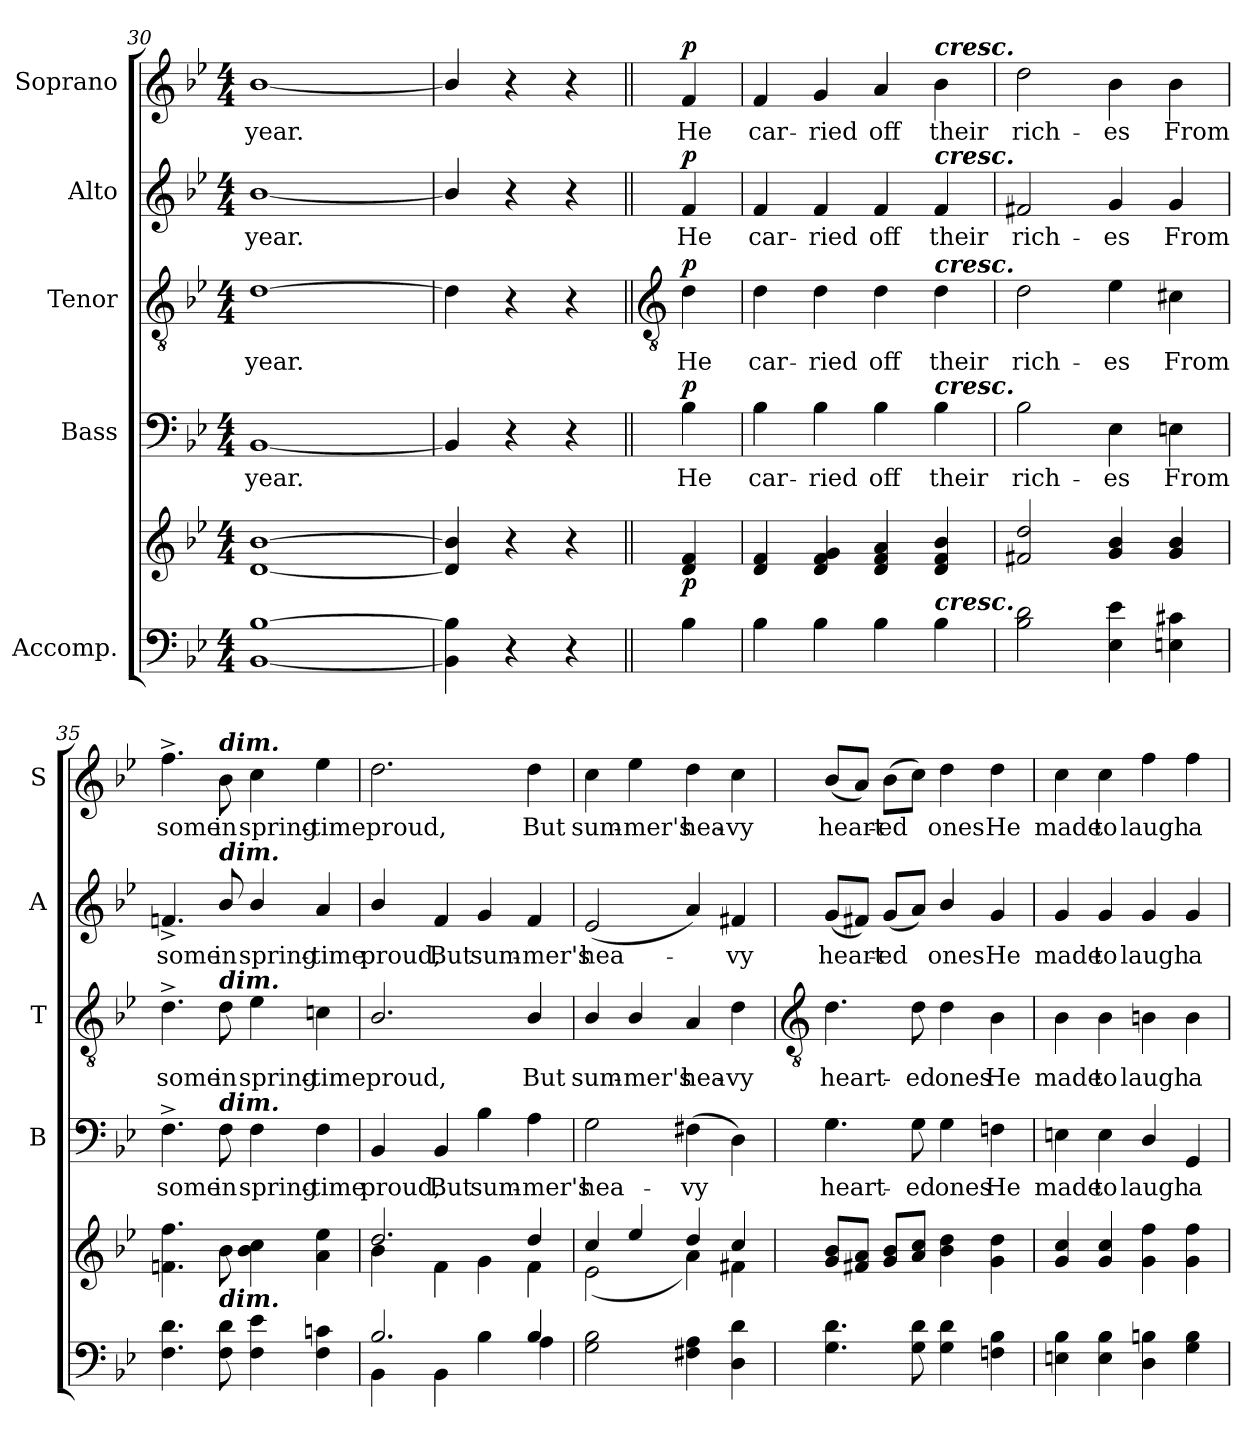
**kern	**kern	**dynam	**kern	**text	**dynam	**kern	**text	**dynam	**kern	**text	**dynam	**kern	**text	**dynam
*part5	*part5	*part5	*part4	*part4	*part4	*part3	*part3	*part3	*part2	*part2	*part2	*part1	*part1	*part1
*staff6	*staff5	*staff5/6	*staff4	*staff4	*staff4	*staff3	*staff3	*staff3	*staff2	*staff2	*staff2	*staff1	*staff1	*staff1
*I"Accomp.	*	*	*I"Bass	*	*	*I"Tenor	*	*	*I"Alto	*	*	*I"Soprano	*	*
*	*	*	*I'B	*	*	*I'T	*	*	*I'A	*	*	*I'S	*	*
*clefF4	*clefG2	*	*clefF4	*	*	*clefGv2	*	*	*clefG2	*	*	*clefG2	*	*
*k[b-e-]	*k[b-e-]	*	*k[b-e-]	*	*	*k[b-e-]	*	*	*k[b-e-]	*	*	*k[b-e-]	*	*
*B-:	*B-:	*	*B-:	*	*	*B-:	*	*	*B-:	*	*	*B-:	*	*
*M4/4	*M4/4	*	*M4/4	*	*	*M4/4	*	*	*M4/4	*	*	*M4/4	*	*
=30	=30	=30	=30	=30	=30	=30	=30	=30	=30	=30	=30	=30	=30	=30
*^	*^	*	*	*	*	*	*	*	*	*	*	*	*	*
!	!	!	!	!	!	!LO:LY:b	!	!	!LO:LY:b	!	!	!LO:LY:b	!	!	!LO:LY:b	!
[1BB-/ [1B-/	2ryy	[1d [1b-	2ryy	.	[1BB-	year.	.	[1d	year.	.	[1b-/	year.	.	[1b-/	year.	.
.	2ryy	.	2ryy	.	.	.	.	.	.	.	.	.	.	.	.	.
=31	=31	=31	=31	=31	=31	=31	=31	=31	=31	=31	=31	=31	=31	=31	=31	=31
4BB-\] 4B-\]	2ryy	4d] 4b-]	2ryy	.	4BB-]	.	.	4d]	.	.	4b-/]	.	.	4b-/]	.	.
4r	.	4r	.	.	4r	.	.	4r	.	.	4r	.	.	4r	.	.
4r	4ryy	4r	4ryy	.	4r	.	.	4r	.	.	4r	.	.	4r	.	.
!!LO:LB:g=z
=32||	=32||	=32||	=32||	=32||	=32||	=32||	=32||	=32||	=32||	=32||	=32||	=32||	=32||	=32||	=32||	=32||
*	*	*	*	*	*	*	*	*clefGv2	*	*	*	*	*	*	*	*
!	!	!	!	!LO:DY:b	!	!LO:LY:b	!LO:DY:b	!	!LO:LY:b	!LO:DY:b	!	!LO:LY:b	!LO:DY:b	!	!LO:LY:b	!LO:DY:b
4B-\	4ryy	4d 4f	4ryy	p	4B-	He	p	4d	He	p	4f	He	p	4f	He	p
=33	=33	=33	=33	=33	=33	=33	=33	=33	=33	=33	=33	=33	=33	=33	=33	=33
!	!	!	!	!	!	!LO:LY:b	!	!	!LO:LY:b	!	!	!LO:LY:b	!	!	!LO:LY:b	!
4B-\	2ryy	4d 4f	2ryy	.	4B-	car-	.	4d	car-	.	4f	car-	.	4f	car-	.
!	!	!	!	!	!	!LO:LY:b	!	!	!LO:LY:b	!	!	!LO:LY:b	!	!	!LO:LY:b	!
4B-\	.	4d 4f 4g	.	.	4B-	-ried	.	4d	-ried	.	4f	-ried	.	4g	-ried	.
!	!	!	!	!	!	!LO:LY:b	!	!	!LO:LY:b	!	!	!LO:LY:b	!	!	!LO:LY:b	!
4B-\	2ryy	4d 4f 4a	2ryy	.	4B-	off	.	4d	off	.	4f	off	.	4a	off	.
!	!	!	!	!	!	!	!	!	!	!	!	!	!	!LO:TX:a:Bi:t=cresc.	!	!
!	!	!	!	!	!	!	!	!	!	!	!LO:TX:a:Bi:t=cresc.	!	!	!	!	!
!	!	!	!	!	!	!	!	!LO:TX:a:Bi:t=cresc.	!	!	!	!	!	!	!	!
!	!	!	!	!	!LO:TX:a:Bi:t=cresc.	!	!	!	!	!	!	!	!	!	!	!
!LO:TX:a:Bi:t=cresc.	!	!	!	!	!	!	!	!	!	!	!	!	!	!	!	!
!	!	!	!	!	!	!LO:LY:b	!	!	!LO:LY:b	!	!	!LO:LY:b	!	!	!LO:LY:b	!
4B-\	.	4d 4f 4b-	.	.	4B-	their	.	4d	their	.	4f	their	.	4b-	their	.
=34	=34	=34	=34	=34	=34	=34	=34	=34	=34	=34	=34	=34	=34	=34	=34	=34
!	!	!	!	!	!	!LO:LY:b	!	!	!LO:LY:b	!	!	!LO:LY:b	!	!	!LO:LY:b	!
2B-\ 2d\	2ryy	2f#X 2dd	2ryy	.	2B-	rich-	.	2d	rich-	.	2f#X	rich-	.	2dd	rich-	.
!	!	!	!	!	!	!LO:LY:b	!	!	!LO:LY:b	!	!	!LO:LY:b	!	!	!LO:LY:b	!
4E-\ 4e-\	2ryy	4g 4b-	2ryy	.	4E-	-es	.	4e-	-es	.	4g	-es	.	4b-	-es	.
!	!	!	!	!	!	!LO:LY:b	!	!	!LO:LY:b	!	!	!LO:LY:b	!	!	!LO:LY:b	!
4En\ 4c#X\	.	4g 4b-	.	.	4En	From	.	4c#X	From	.	4g	From	.	4b-	From	.
=35	=35	=35	=35	=35	=35	=35	=35	=35	=35	=35	=35	=35	=35	=35	=35	=35
!	!	!	!	!	!	!LO:LY:b	!	!	!LO:LY:b	!	!	!LO:LY:b	!	!	!LO:LY:b	!
4.F\ 4.d\	2ryy	4.fn\ 4.ff\	2ryy	.	4.F^	some	.	4.d^	some	.	4.fn^	some	.	4.ff^	some	.
!	!	!	!	!	!	!	!	!	!	!	!	!	!	!LO:TX:a:Bi:t=dim.	!	!
!	!	!	!	!	!	!	!	!	!	!	!LO:TX:a:Bi:t=dim.	!	!	!	!	!
!	!	!	!	!	!	!	!	!LO:TX:a:Bi:t=dim.	!	!	!	!	!	!	!	!
!	!	!	!	!	!LO:TX:a:Bi:t=dim.	!	!	!	!	!	!	!	!	!	!	!
!LO:TX:a:Bi:t=dim.	!	!	!	!	!	!	!	!	!	!	!	!	!	!	!	!
!	!	!	!	!	!	!LO:LY:b	!	!	!LO:LY:b	!	!	!LO:LY:b	!	!	!LO:LY:b	!
8F\ 8d\	.	8b-\	.	.	8F	in	.	8d	in	.	8b-/	in	.	8b-	in	.
!	!	!	!	!	!	!LO:LY:b	!	!	!LO:LY:b	!	!	!LO:LY:b	!	!	!LO:LY:b	!
4F\ 4e-\	2ryy	4b-\ 4cc\	2ryy	.	4F	spring-	.	4e-	spring-	.	4b-/	spring-	.	4cc	spring-	.
!	!	!	!	!	!	!LO:LY:b	!	!	!LO:LY:b	!	!	!LO:LY:b	!	!	!LO:LY:b	!
4F\ 4cn\	.	4a\ 4ee-\	.	.	4F	-time	.	4cn	-time	.	4a	-time	.	4ee-	-time	.
=36	=36	=36	=36	=36	=36	=36	=36	=36	=36	=36	=36	=36	=36	=36	=36	=36
!	!	!	!	!	!	!LO:LY:b	!	!	!LO:LY:b	!	!	!LO:LY:b	!	!	!LO:LY:b	!
2.B-/	4BB-\	2.dd/	4b-\	.	4BB-	proud,	.	2.B-/	proud,	.	4b-/	proud,	.	2.dd	proud,	.
!	!	!	!	!	!	!LO:LY:b	!	!	!	!	!	!LO:LY:b	!	!	!	!
.	4BB-\	.	4f\	.	4BB-	But	.	.	.	.	4f	But	.	.	.	.
!	!	!	!	!	!	!LO:LY:b	!	!	!	!	!	!LO:LY:b	!	!	!	!
.	4B-	.	4g\	.	4B-	sum-	.	.	.	.	4g	sum-	.	.	.	.
!	!	!	!	!	!	!LO:LY:b	!	!	!LO:LY:b	!	!	!LO:LY:b	!	!	!LO:LY:b	!
4B-/	4A	4dd/	4f\	.	4A	-mer's	.	4B-/	But	.	4f	-mer's	.	4dd	But	.
=37	=37	=37	=37	=37	=37	=37	=37	=37	=37	=37	=37	=37	=37	=37	=37	=37
!	!	!	!	!	!	!LO:LY:b	!	!	!LO:LY:b	!	!	!LO:LY:b	!	!	!LO:LY:b	!
2G\ 2B-\	2ryy	4cc/	(<2e-\	.	2G	hea-	.	4B-/	sum-	.	(<2e-	hea-	.	4cc	sum-	.
!	!	!	!	!	!	!	!	!	!LO:LY:b	!	!	!	!	!	!LO:LY:b	!
.	.	4ee-/	.	.	.	.	.	4B-/	-mer's	.	.	.	.	4ee-	-mer's	.
!	!	!	!	!	!	!LO:LY:b	!	!	!LO:LY:b	!	!	!	!	!	!LO:LY:b	!
4F#X\ 4A\	2ryy	4dd/	4a\)	.	(>4F#X	-vy	.	4A	hea-	.	4a)	.	.	4dd	hea-	.
!	!	!	!	!	!	!	!	!	!LO:LY:b	!	!	!LO:LY:b	!	!	!LO:LY:b	!
4D\ 4d\	.	4cc/	4f#X\	.	4D)	.	.	4d	-vy	.	4f#X	vy	.	4cc	-vy	.
!!LO:LB:g=z
=38	=38	=38	=38	=38	=38	=38	=38	=38	=38	=38	=38	=38	=38	=38	=38	=38
*	*	*	*	*	*	*	*	*clefGv2	*	*	*	*	*	*	*	*
!	!	!	!	!	!	!LO:LY:b	!	!	!LO:LY:b	!	!	!LO:LY:b	!	!	!LO:LY:b	!
4.G\ 4.d\	2ryy	8g 8b-L	2ryy	.	4.G	heart-	.	4.d	heart-	.	(<8gL	heart-	.	(<8b-L	heart-	.
.	.	8f#X 8aJ	.	.	.	.	.	.	.	.	8f#XJ)	.	.	8aJ)	.	.
!	!	!	!	!	!	!	!	!	!	!	!	!LO:LY:b	!	!	!LO:LY:b	!
.	.	8g 8b-L	.	.	.	.	.	.	.	.	(<8gL	ed	.	(>8b-L	ed	.
!	!	!	!	!	!	!LO:LY:b	!	!	!LO:LY:b	!	!	!	!	!	!	!
8G\ 8d\	.	8a 8ccJ	.	.	8G	-ed	.	8d	-ed	.	8aJ)	.	.	8ccJ)	.	.
!	!	!	!	!	!	!LO:LY:b	!	!	!LO:LY:b	!	!	!LO:LY:b	!	!	!LO:LY:b	!
4G\ 4d\	2ryy	4b-\ 4dd\	2ryy	.	4G	ones	.	4d	ones	.	4b-/	ones	.	4dd	ones	.
!	!	!	!	!	!	!LO:LY:b	!	!	!LO:LY:b	!	!	!LO:LY:b	!	!	!LO:LY:b	!
4Fn\ 4B-\	.	4g\ 4dd\	.	.	4Fn	He	.	4B-	He	.	4g	He	.	4dd	He	.
=39	=39	=39	=39	=39	=39	=39	=39	=39	=39	=39	=39	=39	=39	=39	=39	=39
!	!	!	!	!	!	!LO:LY:b	!	!	!LO:LY:b	!	!	!LO:LY:b	!	!	!LO:LY:b	!
4En\ 4B-\	2ryy	4g 4cc	2ryy	.	4En	made	.	4B-	made	.	4g	made	.	4cc	made	.
!	!	!	!	!	!	!LO:LY:b	!	!	!LO:LY:b	!	!	!LO:LY:b	!	!	!LO:LY:b	!
4E\ 4B-\	.	4g 4cc	.	.	4E	to	.	4B-	to	.	4g	to	.	4cc	to	.
!	!	!	!	!	!	!LO:LY:b	!	!	!LO:LY:b	!	!	!LO:LY:b	!	!	!LO:LY:b	!
4D\ 4Bn\	2ryy	4g\ 4ff\	2ryy	.	4D/	laugh	.	4Bn	laugh	.	4g	laugh	.	4ff	laugh	.
!	!	!	!	!	!	!LO:LY:b	!	!	!LO:LY:b	!	!	!LO:LY:b	!	!	!LO:LY:b	!
4G\ 4B\	.	4g\ 4ff\	.	.	4GG	a-	.	4B	a-	.	4g	a-	.	4ff	a-	.
*v	*v	*	*	*	*	*	*	*	*	*	*	*	*	*	*	*
*	*v	*v	*	*	*	*	*	*	*	*	*	*	*	*	*
=	=	=	=	=	=	=	=	=	=	=	=	=	=	=
*-	*-	*-	*-	*-	*-	*-	*-	*-	*-	*-	*-	*-	*-	*-
